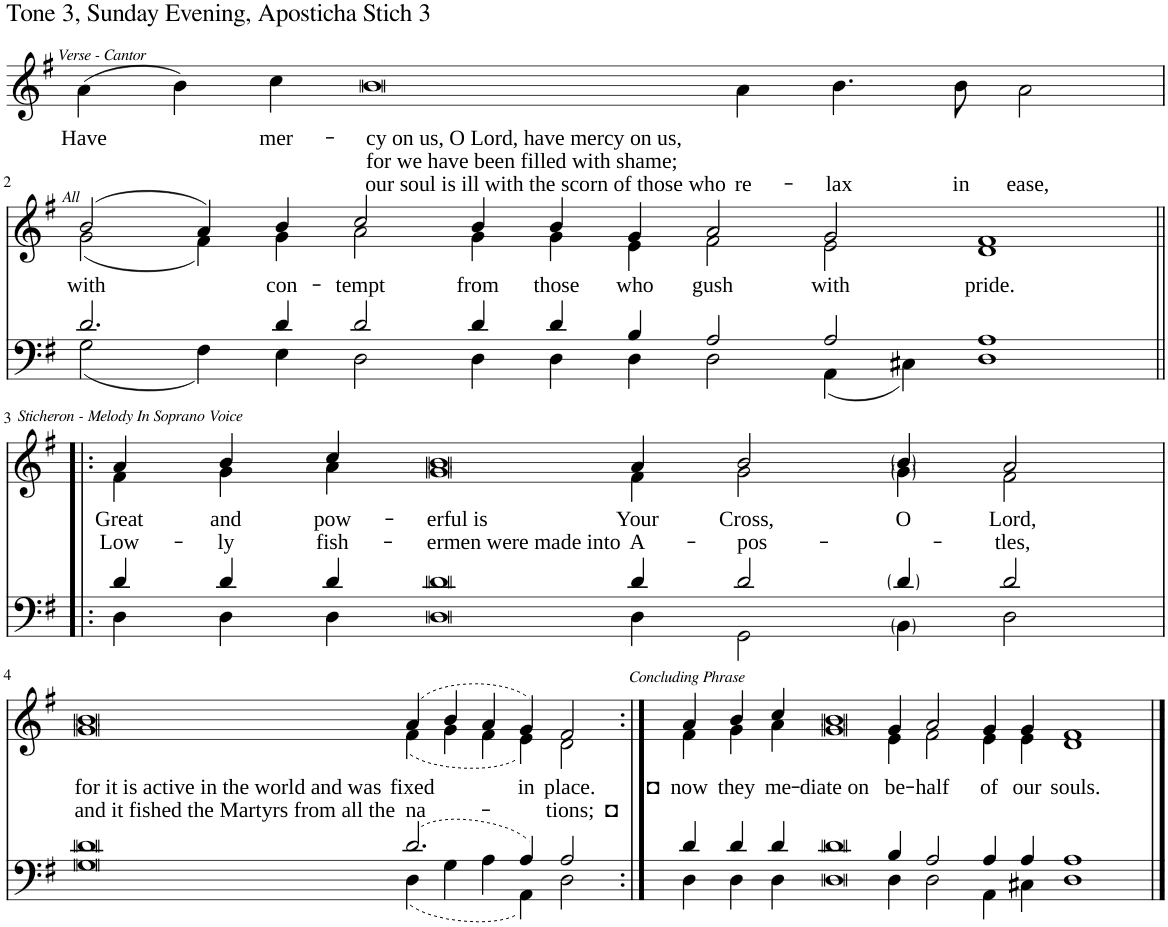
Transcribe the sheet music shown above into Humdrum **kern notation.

**kern	**kern	**text	**text	**text
*part1	*part1	*part1	*part1	*part1
*staff2	*staff1	*staff1	*staff1	*staff1
*I"Piano	*	*	*	*
*I'Pno.	*	*	*	*
*stria5	*	*	*	*
*clefF4	*clefG2	*	*	*
*k[f#]	*k[f#]	*	*	*
=1	=1	=1	=1	=1
!	!LO:TX:a:i:t=Verse - Cantor	!	!	!
!	!	!LO:LY:b	!	!
2.ryy	(4a\	Have	.	.
.	4b\)	.	.	.
!	!	!LO:LY:b	!	!
.	4cc\	mer-	.	.
!	!	!LO:LY:b	!LO:LY:b	!LO:LY:b
4ryy	4b	-cy on us, O Lord, have mercy on us,	for we have been filled with shame;	our soul is ill with the scorn of those who
!	!	!	!	!LO:LY:b
1ryy	4a\	.	.	re-
!	!	!	!	!LO:LY:b
.	4.b\	.	.	-lax
!	!	!	!	!LO:LY:b
.	8b\	.	.	in
!	!	!	!	!LO:LY:b
.	2a\	.	.	ease,
4ryy	.	.	.	.
!!LO:LB:g=z
=2	=2	=2	=2	=2
*^	*	*	*	*
!	!	!LO:TX:a:i:t=All	!	!	!
!	!	!	!LO:LY:b	!	!
*	*	*^	*	*	*
2.d/	2G\	(2b/	(2g\	with	.	.
.	4F#\	4a/)	4f#\)	.	.	.
!	!	!	!	!LO:LY:b	!	!
1ryy	4E\	4b/	4g\	con-	.	.
!	!	!	!	!LO:LY:b	!	!
.	2D\	2cc/	2a\	-tempt	.	.
!	!	!	!	!LO:LY:b	!	!
.	4D\	4b/	4g\	from	.	.
!	!	!	!	!LO:LY:b	!	!
4d/	4D\	4b/	4g\	those	.	.
!	!	!	!	!LO:LY:b	!	!
2d/	4D\	4g/	4e\	who	.	.
!	!	!	!	!LO:LY:b	!	!
.	2D\	2a/	2f#\	gush	.	.
4d/	.	.	.	.	.	.
!	!	!	!	!LO:LY:b	!	!
4d/	4AA\	2g/	2e\	with	.	.
4B/	4C#X\	.	.	.	.	.
!	!	!	!	!LO:LY:b	!	!
2A/	1D	1f#	1d	pride.	.	.
2A/	.	.	.	.	.	.
1A	1ryy	1ryy	1ryy	.	.	.
!!LO:LB:g=z	!!
=3!|:	=3!|:	=3!|:	=3!|:	=3!|:	=3!|:	=3!|:
!	!	!LO:TX:a:i:t=Sticheron - Melody In Soprano Voice	!	!	!	!
!	!	!	!	!LO:LY:b	!LO:LY:b	!
4d/	4D\	4a/	4f#\	Great	Low-	.
!	!	!	!	!LO:LY:b	!LO:LY:b	!
4ryy	4D\	4b/	4g\	and	-ly	.
!	!	!	!	!LO:LY:b	!LO:LY:b	!
4d/	4D\	4cc/	4a\	pow-	fish-	.
!	!	!	!	!LO:LY:b	!LO:LY:b	!
4d/	4D	4b	4g	-erful is	-ermen were made into	.
!	!	!	!	!LO:LY:b	!LO:LY:b	!
4d	4D\	4a/	4f#\	Your	A-	.
!	!	!	!	!LO:LY:b	!LO:LY:b	!
4d/	2GG\	2b/	2g\	Cross,	-pos-	.
2d/	.	.	.	.	.	.
!	!	!	!	!LO:LY:b	!	!
.	4BB\	4b/	4g\	O	.	.
!	!	!	!	!LO:LY:b	!LO:LY:b	!
4d/	2D\	2a/	2f#\	Lord,	-tles,	.
2d/	.	.	.	.	.	.
.	4ryy	4ryy	4ryy	.	.	.
!!LO:LB:g=z	!!
=4	=4	=4	=4	=4	=4	=4
!	!	!	!	!LO:LY:b	!LO:LY:b	!
4d	4G	4b	4g	for it is active in the world and was	and it fished the Martyrs from all the	.
!	!	!	!	!LO:LY:b	!LO:LY:b	!
2.d/	4D\	(4a/	(4f#\	fixed	na-	.
.	4G\	4b/	4g\	.	.	.
.	4A\	4a/	4f#\	.	.	.
!	!	!	!	!LO:LY:b	!	!
4A/	4AA\	4g/)	4e\)	in	.	.
!	!	!	!	!LO:LY:b	!LO:LY:b	!
2A/	2D\	2f#/	2d\	place.	-tions; ◘	.
=5:|!	=5:|!	=5:|!	=5:|!	=5:|!	=5:|!	=5:|!
!	!	!LO:TX:a:i:t=Concluding Phrase	!	!	!	!
!	!	!	!	!LO:LY:b	!	!
4d/	4D\	4a/	4f#\	◘ now	.	.
!	!	!	!	!LO:LY:b	!	!
4d/	4D\	4b/	4g\	they	.	.
!	!	!	!	!LO:LY:b	!	!
4d/	4D\	4cc/	4a\	me-	.	.
!	!	!	!	!LO:LY:b	!	!
4d	4D	4b	4g	-diate on	.	.
!	!	!	!	!LO:LY:b	!	!
4B/	4D\	4g/	4e\	be-	.	.
!	!	!	!	!LO:LY:b	!	!
2A/	2D\	2a/	2f#\	-half	.	.
!	!	!	!	!LO:LY:b	!	!
4A/	4AA\	4g/	4e\	of	.	.
!	!	!	!	!LO:LY:b	!	!
4A/	4C#X\	4g/	4e\	our	.	.
!	!	!	!	!LO:LY:b	!	!
1A	1D	1f#	1d	souls.	.	.
*v	*v	*	*	*	*	*
*	*v	*v	*	*	*
==	==	==	==	==
*-	*-	*-	*-	*-
